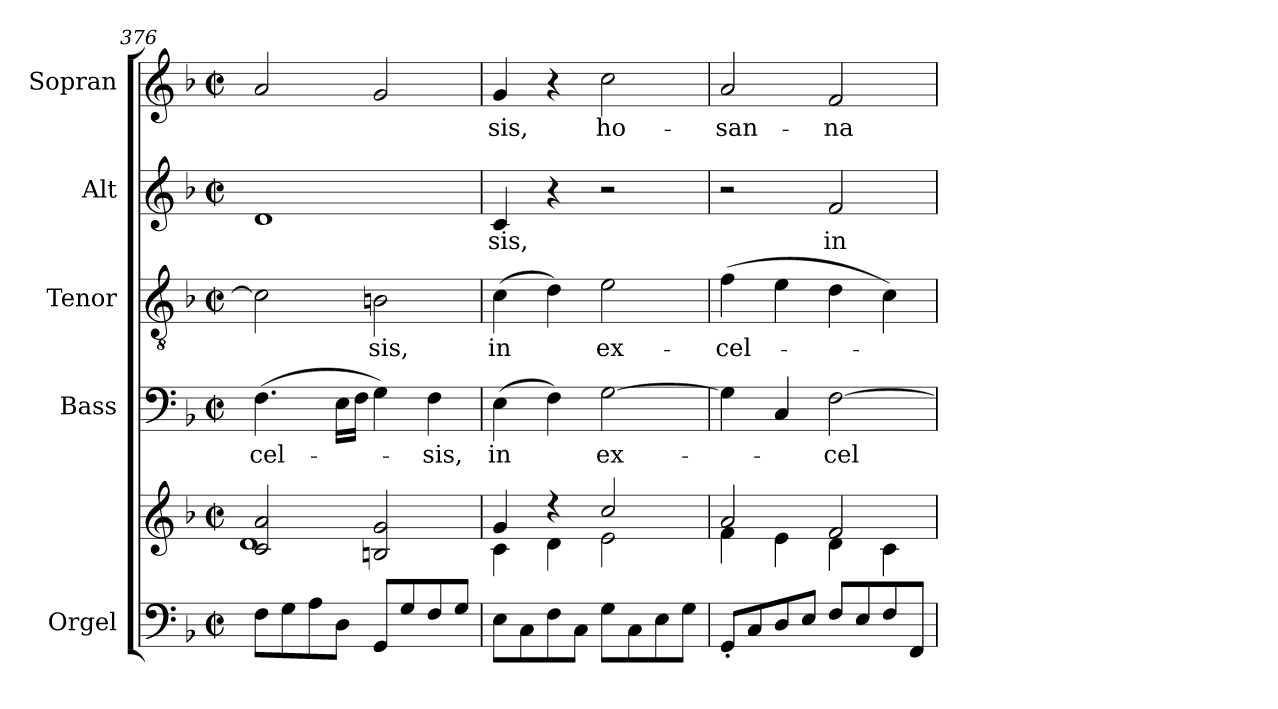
**kern	**kern	**kern	**text	**kern	**text	**kern	**text	**kern	**text
*part5	*part5	*part4	*part4	*part3	*part3	*part2	*part2	*part1	*part1
*staff6	*staff5	*staff4	*staff4	*staff3	*staff3	*staff2	*staff2	*staff1	*staff1
*I"Orgel	*	*I"Bass	*	*I"Tenor	*	*I"Alt	*	*I"Sopran	*
*I'Org.	*	*I'B.	*	*I'T.	*	*I'A.	*	*I'S.	*
*clefF4	*clefG2	*clefF4	*	*clefGv2	*	*clefG2	*	*clefG2	*
*k[b-]	*k[b-]	*k[b-]	*	*k[b-]	*	*k[b-]	*	*k[b-]	*
*F:	*F:	*F:	*	*F:	*	*F:	*	*F:	*
*M2/2	*M2/2	*M2/2	*	*M2/2	*	*M2/2	*	*M2/2	*
*met(c|)	*met(c|)	*met(c|)	*	*met(c|)	*	*met(c|)	*	*met(c|)	*
=376	=376	=376	=376	=376	=376	=376	=376	=376	=376
*	*^	*	*	*	*	*	*	*	*
!	!	!	!	!LO:LY:b	!	!	!	!	!	!
8F\L	2c/ 2a/	1d	(>4.F\	-cel-	2c\]	.	1d	.	2a/	.
8G\	.	.	.	.	.	.	.	.	.	.
8A\	.	.	.	.	.	.	.	.	.	.
8D\J	.	.	16E\LL	.	.	.	.	.	.	.
.	.	.	16F\JJ	.	.	.	.	.	.	.
!	!	!	!	!	!	!LO:LY:b	!	!	!	!
8GG/L	2Bn/ 2g/	.	4G\)	.	2Bn\	-sis,	.	.	2g/	.
8G/	.	.	.	.	.	.	.	.	.	.
!	!	!	!	!LO:LY:b	!	!	!	!	!	!
8F/	.	.	4F\	-sis,	.	.	.	.	.	.
8G/J	.	.	.	.	.	.	.	.	.	.
=377	=377	=377	=377	=377	=377	=377	=377	=377	=377	=377
!	!	!	!	!LO:LY:b	!	!LO:LY:b	!	!LO:LY:b	!	!LO:LY:b
8E\L	4g/	4c\	(>4E\	in	(>4c\	in	4c/	-sis,	4g/	-sis,
8C\	.	.	.	.	.	.	.	.	.	.
8F\	4rdd	4d\	4F\)	.	4d\)	.	4r	.	4r	.
8C\J	.	.	.	.	.	.	.	.	.	.
!	!	!	!	!LO:LY:b	!	!LO:LY:b	!	!	!	!LO:LY:b
8G\L	2cc/	2e\	[2G\	ex-	2e\	ex-	2r	.	2cc\	ho-
8C\	.	.	.	.	.	.	.	.	.	.
8E\	.	.	.	.	.	.	.	.	.	.
8G\J	.	.	.	.	.	.	.	.	.	.
=378	=378	=378	=378	=378	=378	=378	=378	=378	=378	=378
!	!	!	!	!	!	!LO:LY:b	!	!	!	!LO:LY:b
8GG'</L	2a/	4f\	4G\]	.	(>4f\	-cel-	2r	.	2a/	-san-
8C/	.	.	.	.	.	.	.	.	.	.
8D/	.	4e\	4C/	.	4e\	.	.	.	.	.
8E/J	.	.	.	.	.	.	.	.	.	.
!	!	!	!	!LO:LY:b	!	!	!	!LO:LY:b	!	!LO:LY:b
8F/L	2f/	4d\	[2F\	-cel-	4d\	.	2f/	in	2f/	-na
8E/	.	.	.	.	.	.	.	.	.	.
8F/	.	4c\	.	.	4c\)	.	.	.	.	.
8FF/J	.	.	.	.	.	.	.	.	.	.
*	*v	*v	*	*	*	*	*	*	*	*
=	=	=	=	=	=	=	=	=	=
*-	*-	*-	*-	*-	*-	*-	*-	*-	*-
